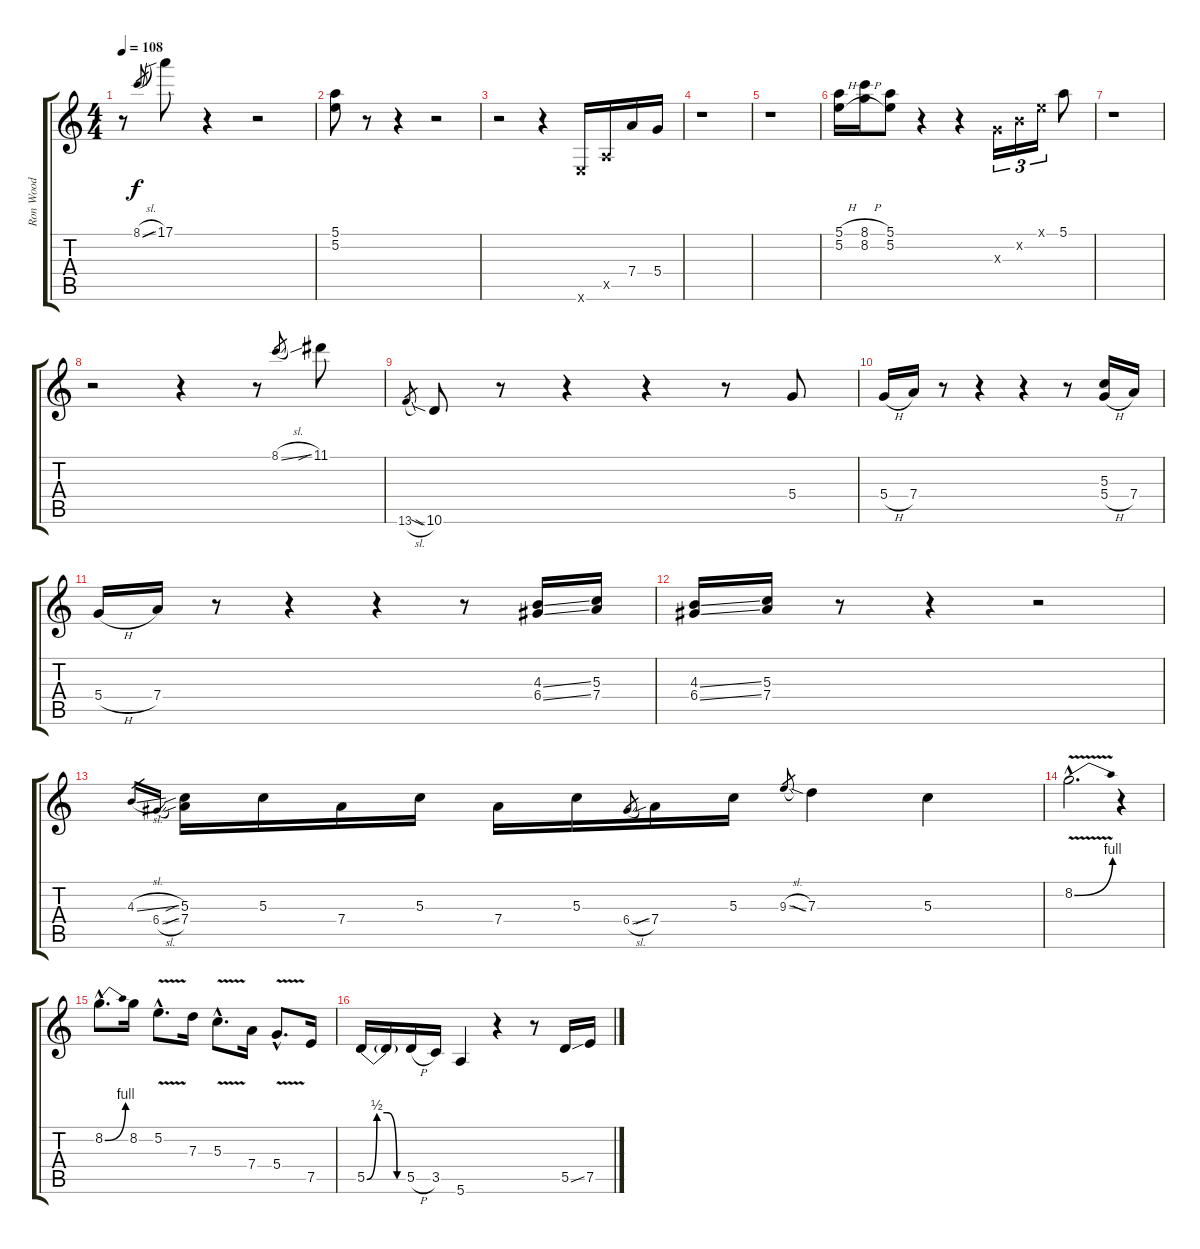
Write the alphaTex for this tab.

\track ("Ron Wood" "Ron Wood") {instrument electricguitarclean}
\staff {score tabs}
\tuning (E4 B3 G3 D3 A2 E2) {hide}
\ts (4 4)
\tempo 108
\clef g2
\ks c
r.8{dy f} 8.1{sl}.8{gr} 17.1{sib}.8 r.4 r.2 |
(5.1 5.2).8 r.8 r.4 r.2 |
r.2 r.4 0.6{x}.16 0.5{x}.16 7.4.16 5.4.16 |
r.1 |
r.1 |
(5.1{h} 5.2{h}).16 (8.1{h} 8.2{h}).16 (5.1 5.2).8 r.4 r.4 0.3{x}.16{tu (3 2)} 0.2{x}.16{tu (3 2)} 0.1{x}.16{tu (3 2)} 5.1.8 |
r.1 |
r.2 r.4 r.8 8.1{sl}.8{gr} 11.1{sib}.8 |
13.6{sl}.8{gr} 10.6{sia}.8 r.8 r.4 r.4 r.8 5.4.8 |
5.4{h}.16 7.4.16 r.8 r.4 r.4 r.8 (5.3 5.4{h}).16 7.4.16 |
5.4{h}.16 7.4.16 r.8 r.4 r.4 r.8 (4.3{ss} 6.4{ss}).16 (5.3 7.4).16 |
(4.3{ss} 6.4{ss}).16 (5.3 7.4).16 r.8 r.4 r.2 |
4.3{sl}.16{gr} 6.4{sl}.16{gr} (5.3{sib} 7.4{sib}).16 5.3.16 7.4.16 5.3.16 7.4.16 5.3.16 6.4{sl}.8{gr} 7.4{sib}.16 5.3.16 9.3{sl}.8{gr} 7.3{sia}.4 5.3.4 |
8.2{be (bend 0 0 60 4) v hac}.2{d} r.4 |
8.2{be (bend 0 0 60 4) hac}.8{d} 8.2.16 5.2{v hac}.8{d} 7.3.16 5.3{v hac}.8{d} 7.4.16 5.4{v hac}.8{d} 7.5.16 |
5.5{be (custom 0 0 15 2 30 2 45 0 60 0)}.16 5.5{t}.16 5.5{h}.16 3.5.16 5.6.4 r.4 r.8 5.5{ss}.16 7.5.16
